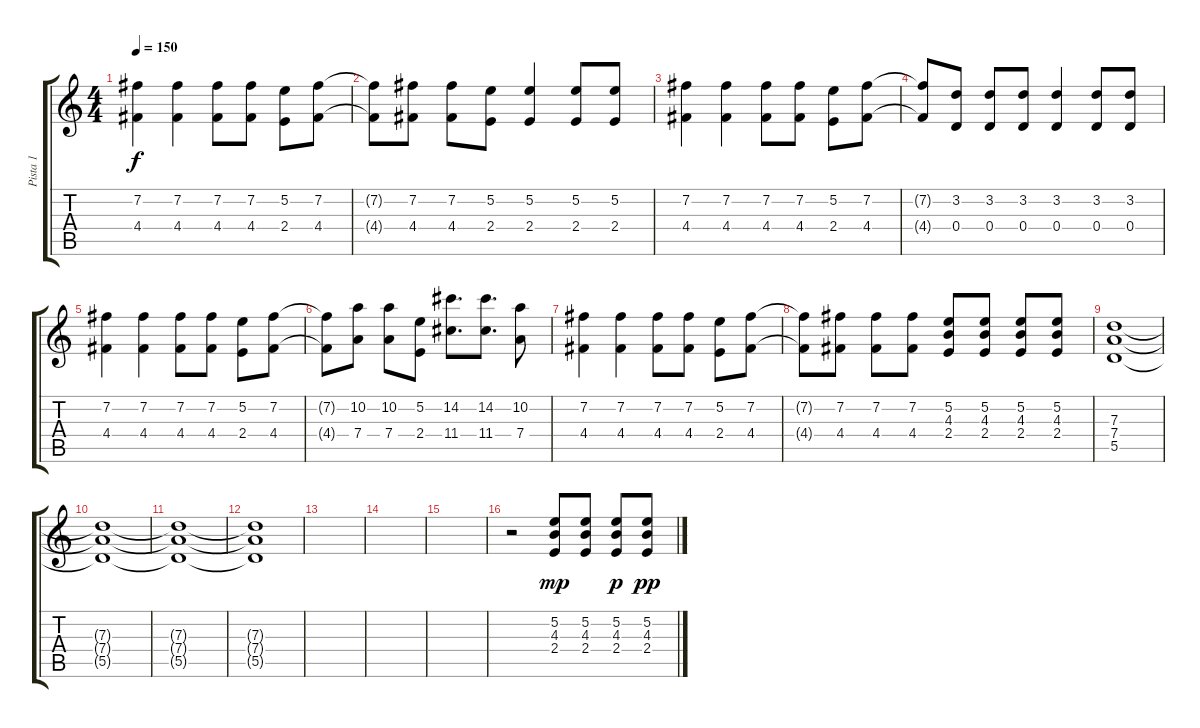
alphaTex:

\track ("Pista 1" "Pista 1") {instrument distortionguitar}
\staff {score tabs}
\tuning (E4 B3 G3 D3 A2 E2) {hide}
\ts (4 4)
\tempo 150
\clef g2
\ks c
(7.2 4.4).4{dy f volume 13} (7.2 4.4).4 (7.2 4.4).8 (7.2 4.4).8 (5.2 2.4).8 (7.2 4.4).8 |
(7.2{t} 4.4{t}).8 (7.2 4.4).8 (7.2 4.4).8 (5.2 2.4).8 (5.2 2.4).4 (5.2 2.4).8 (5.2 2.4).8 |
(7.2 4.4).4 (7.2 4.4).4 (7.2 4.4).8 (7.2 4.4).8 (5.2 2.4).8 (7.2 4.4).8 |
(7.2{t} 4.4{t}).8 (3.2 0.4).8 (3.2 0.4).8 (3.2 0.4).8 (3.2 0.4).4 (3.2 0.4).8 (3.2 0.4).8 |
(7.2 4.4).4 (7.2 4.4).4 (7.2 4.4).8 (7.2 4.4).8 (5.2 2.4).8 (7.2 4.4).8 |
(7.2{t} 4.4{t}).8 (10.2 7.4).8 (10.2 7.4).8 (5.2 2.4).8 (14.2 11.4).8{d} (14.2 11.4).8{d} (10.2 7.4).8 |
(7.2 4.4).4 (7.2 4.4).4 (7.2 4.4).8 (7.2 4.4).8 (5.2 2.4).8 (7.2 4.4).8 |
(7.2{t} 4.4{t}).8 (7.2 4.4).8 (7.2 4.4).8 (7.2 4.4).8 (5.2 4.3 2.4).8 (5.2 4.3 2.4).8 (5.2 4.3 2.4).8 (5.2 4.3 2.4).8 |
(7.3 7.4 5.5).1{volume 0} |
(7.3{t} 7.4{t} 5.5{t}).1 |
(7.3{t} 7.4{t} 5.5{t}).1 |
(7.3{t} 7.4{t} 5.5{t}).1 |
|
|
|
r.2 (5.2 4.3 2.4).8{dy mp} (5.2 4.3 2.4).8 (5.2 4.3 2.4).8{dy p} (5.2 4.3 2.4).8{dy pp}
